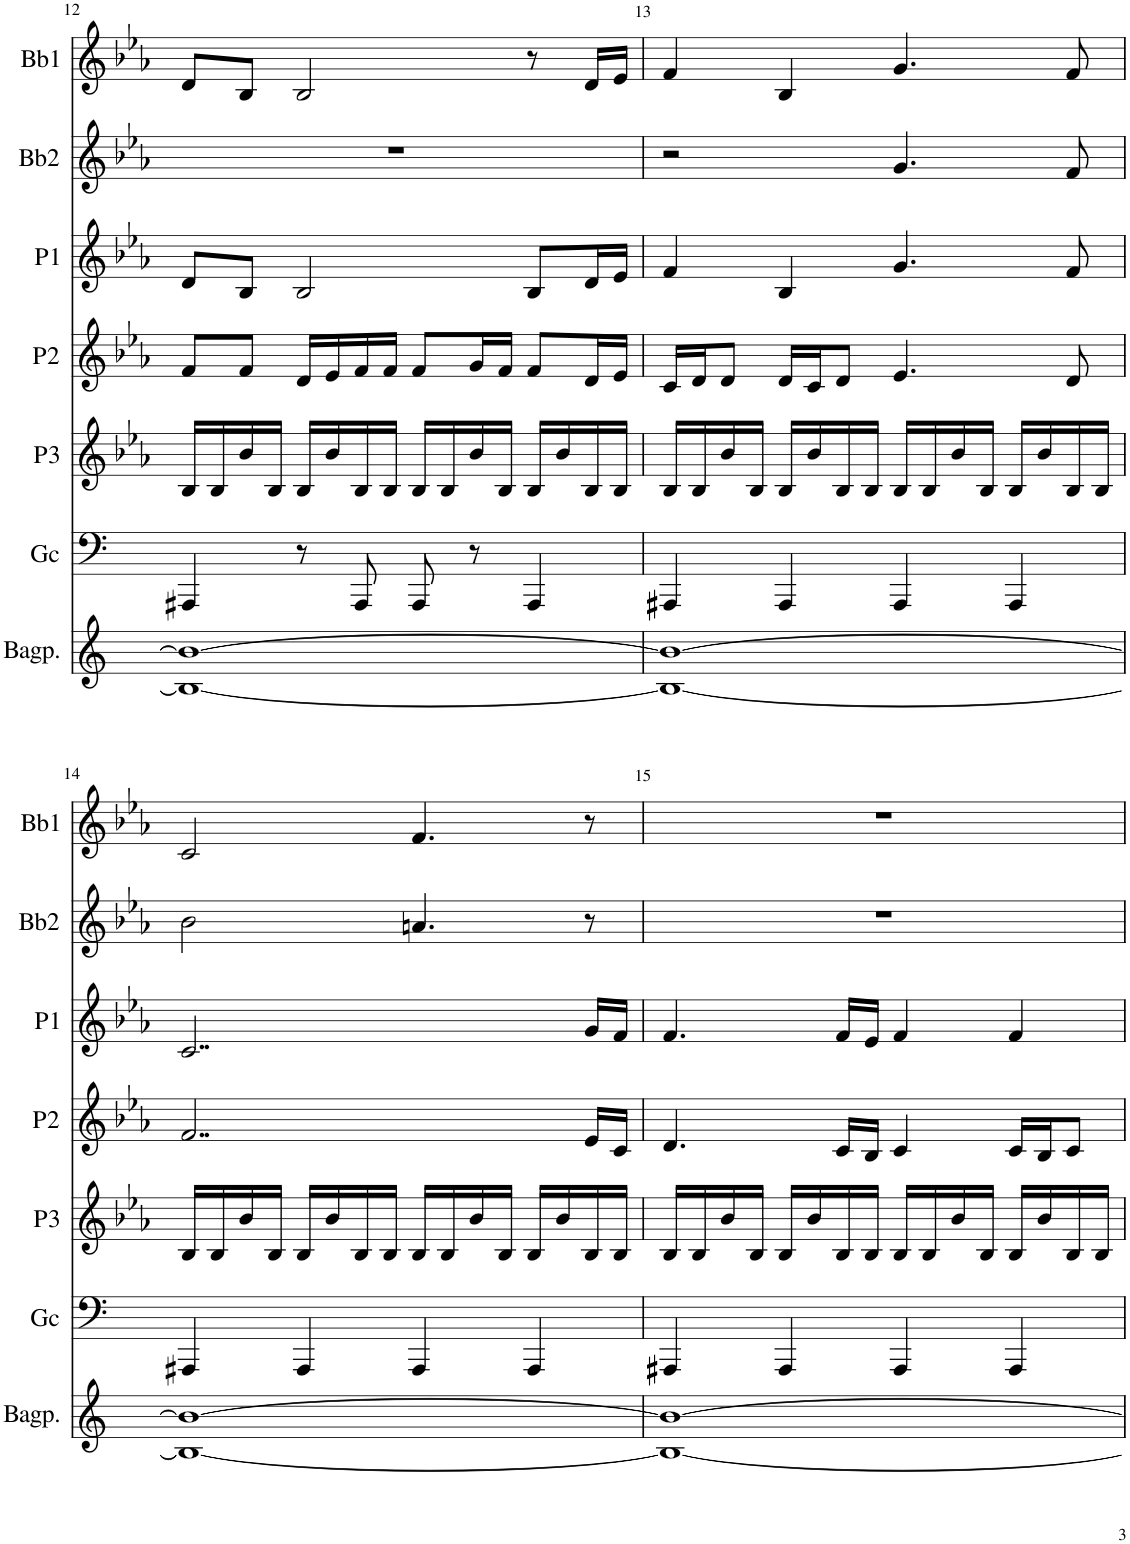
**kern	**kern	**kern	**kern	**kern	**kern	**kern
*part7	*part6	*part5	*part4	*part3	*part2	*part1
*staff7	*staff6	*staff5	*staff4	*staff3	*staff2	*staff1
*I"Bagpipe	*I"GrsCaisse	*I"Pib3	*I"Pib2	*I"Pib1	*I"Bomb2	*I"Bomb1
*I'Bagp.	*I'Gc	*I'P3	*I'P2	*I'P1	*I'Bb2	*I'Bb1
!!LO:PB:g=z
*clefG2	*clefF4	*clefG2	*clefG2	*clefG2	*clefG2	*clefG2
*Trd1c2	*	*	*	*	*	*
*k[]	*k[]	*k[b-e-a-]	*k[b-e-a-]	*k[b-e-a-]	*k[b-e-a-]	*k[b-e-a-]
*M4/4	*M4/4	*M4/4	*M4/4	*M4/4	*M4/4	*M4/4
=12	=12	=12	=12	=12	=12	=12
1B#_ 1b#_	4AAA#X/	16B-/LL	8f/L	8d/L	1r	8d/L
.	.	16B-/	.	.	.	.
.	.	16b-/	8f/J	8B-/J	.	8B-/J
.	.	16B-/JJ	.	.	.	.
.	8r	16B-/LL	16d/LL	2B-/	.	2B-/
.	.	16b-/	16e-/	.	.	.
.	8AAA#/	16B-/	16f/	.	.	.
.	.	16B-/JJ	16f/JJ	.	.	.
.	8AAA#/	16B-/LL	8f/L	.	.	.
.	.	16B-/	.	.	.	.
.	8r	16b-/	16g/L	.	.	.
.	.	16B-/JJ	16f/JJ	.	.	.
.	4AAA#/	16B-/LL	8f/L	8B-/L	.	8r
.	.	16b-/	.	.	.	.
.	.	16B-/	16d/L	16d/L	.	16d/LL
.	.	16B-/JJ	16e-/JJ	16e-/JJ	.	16e-/JJ
=13	=13	=13	=13	=13	=13	=13
1B#_ 1b#_	4AAA#X/	16B-/LL	16c/LL	4f/	2r	4f/
.	.	16B-/	16d/J	.	.	.
.	.	16b-/	8d/J	.	.	.
.	.	16B-/JJ	.	.	.	.
.	4AAA#/	16B-/LL	16d/LL	4B-/	.	4B-/
.	.	16b-/	16c/J	.	.	.
.	.	16B-/	8d/J	.	.	.
.	.	16B-/JJ	.	.	.	.
.	4AAA#/	16B-/LL	4.e-/	4.g/	4.g/	4.g/
.	.	16B-/	.	.	.	.
.	.	16b-/	.	.	.	.
.	.	16B-/JJ	.	.	.	.
.	4AAA#/	16B-/LL	.	.	.	.
.	.	16b-/	.	.	.	.
.	.	16B-/	8d/	8f/	8f/	8f/
.	.	16B-/JJ	.	.	.	.
!!LO:LB:g=z
=14	=14	=14	=14	=14	=14	=14
1B#_ 1b#_	4AAA#X/	16B-/LL	2..f/	2..c/	2b-\	2c/
.	.	16B-/	.	.	.	.
.	.	16b-/	.	.	.	.
.	.	16B-/JJ	.	.	.	.
.	4AAA#/	16B-/LL	.	.	.	.
.	.	16b-/	.	.	.	.
.	.	16B-/	.	.	.	.
.	.	16B-/JJ	.	.	.	.
.	4AAA#/	16B-/LL	.	.	4.an/	4.f/
.	.	16B-/	.	.	.	.
.	.	16b-/	.	.	.	.
.	.	16B-/JJ	.	.	.	.
.	4AAA#/	16B-/LL	.	.	.	.
.	.	16b-/	.	.	.	.
.	.	16B-/	16e-/LL	16g/LL	8r	8r
.	.	16B-/JJ	16c/JJ	16f/JJ	.	.
=15	=15	=15	=15	=15	=15	=15
1B#_ 1b#_	4AAA#X/	16B-/LL	4.d/	4.f/	1r	1r
.	.	16B-/	.	.	.	.
.	.	16b-/	.	.	.	.
.	.	16B-/JJ	.	.	.	.
.	4AAA#/	16B-/LL	.	.	.	.
.	.	16b-/	.	.	.	.
.	.	16B-/	16c/LL	16f/LL	.	.
.	.	16B-/JJ	16B-/JJ	16e-/JJ	.	.
.	4AAA#/	16B-/LL	4c/	4f/	.	.
.	.	16B-/	.	.	.	.
.	.	16b-/	.	.	.	.
.	.	16B-/JJ	.	.	.	.
.	4AAA#/	16B-/LL	16c/LL	4f/	.	.
.	.	16b-/	16B-/J	.	.	.
.	.	16B-/	8c/J	.	.	.
.	.	16B-/JJ	.	.	.	.
=	=	=	=	=	=	=
*-	*-	*-	*-	*-	*-	*-
